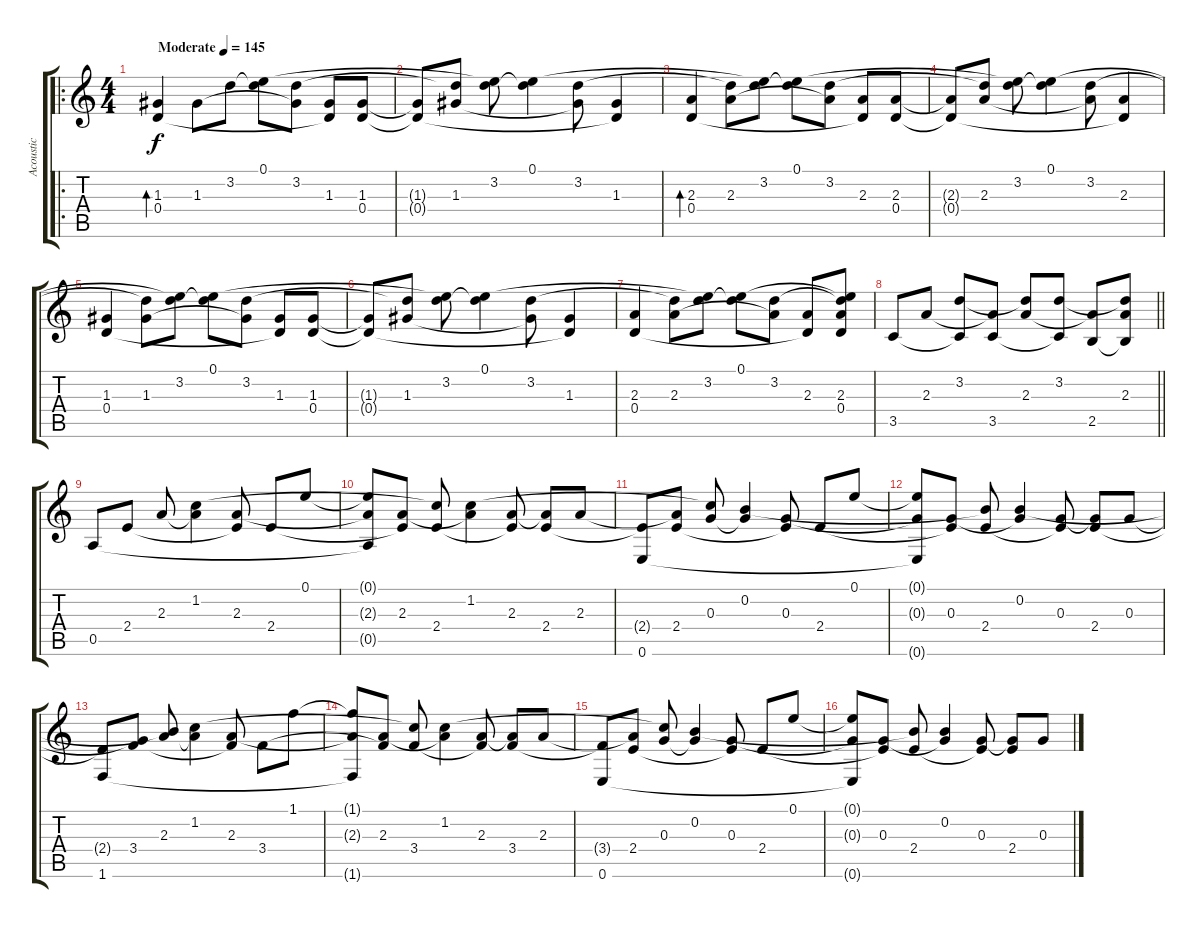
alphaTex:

\track ("Acoustic" "Acoustic") {instrument acousticguitarsteel}
\staff {score tabs}
\tuning (E4 B3 G3 D3 A2 E2) {hide}
\ro
\ts (4 4)
\tempo (145 "Moderate")
\clef g2
\ks c
(1.3 0.4).4{bd 60 dy f instrument acousticguitarsteel} 1.3.8 3.2.8 (0.1 3.2{t}).8 (3.2 1.3{t}).8 (1.3 0.4{t}).8 (1.3 0.4).8 |
(1.3{t} 0.4{t}).8 (3.2{t} 1.3).8 (0.1{t} 3.2).8 (0.1 3.2{t}).4 (3.2 1.3{t}).8 (1.3 0.4{t}).4 |
(2.3 0.4).4{bd 60} (3.2{t} 2.3).8 (0.1{t} 3.2).8 (0.1 3.2{t}).8 (3.2 2.3{t}).8 (2.3 0.4{t}).8 (2.3 0.4).8 |
(2.3{t} 0.4{t}).8 (3.2{t} 2.3).8 (0.1{t} 3.2).8 (0.1 3.2{t}).4 (3.2 2.3{t}).8 (2.3 0.4{t}).4 |
(1.3 0.4).4 (3.2{t} 1.3).8 (0.1{t} 3.2).8 (0.1 3.2{t}).8 (3.2 1.3{t}).8 (1.3 0.4{t}).8 (1.3 0.4).8 |
(1.3{t} 0.4{t}).8 (3.2{t} 1.3).8 (0.1{t} 3.2).8 (0.1 3.2{t}).4 (3.2 1.3{t}).8 (1.3 0.4{t}).4 |
(2.3 0.4).4 (3.2{t} 2.3).8 (0.1{t} 3.2).8 (0.1 3.2{t}).8 (3.2 2.3{t}).8 (2.3 0.4{t}).8 (0.1{t} 3.2{t} 2.3 0.4).8 |
\barLineRight lightlight
3.5.8 2.3.8 (3.2 3.5{t}).8 (2.3{t} 3.5).8 (3.2{t} 2.3).8 (3.2 3.5{t}).8 (2.3{t} 2.5).8 (3.2{t} 2.3 2.5{t}).8 |
0.5.8 2.4.8 2.3.8 (1.2 2.3{t}).4 (2.3 2.4{t}).8 2.4.8 0.1.8 |
(0.1{t} 2.3{t} 0.5{t}).8 (2.3 2.4{t}).8 (1.2{t} 2.4).8 (1.2 2.3{t}).4 (2.3 2.4{t}).8 (2.3{t} 2.4).8 2.3.8 |
(2.4{t} 0.6).8 (2.3{t} 2.4).8 (1.2{t} 0.3).8 (0.2 0.3{t}).4 (0.3 2.4{t}).8 2.4.8 0.1.8 |
(0.1{t} 0.3{t} 0.6{t}).8 (0.3 2.4{t}).8 (0.2{t} 2.4).8 (0.2 0.3{t}).4 (0.3 2.4{t}).8 (0.3{t} 2.4).8 0.3.8 |
(2.4{t} 1.6).8 (0.3{t} 3.4).8 (0.2{t} 2.3).8 (1.2 2.3{t}).4 (2.3 3.4{t}).8 3.4.8 1.1.8 |
(1.1{t} 2.3{t} 1.6{t}).8 (2.3 3.4{t}).8 (1.2{t} 3.4).8 (1.2 2.3{t}).4 (2.3 3.4{t}).8 (2.3{t} 3.4).8 2.3.8 |
(3.4{t} 0.6).8 (2.3{t} 2.4).8 (1.2{t} 0.3).8 (0.2 0.3{t}).4 (0.3 2.4{t}).8 2.4.8 0.1.8 |
(0.1{t} 0.3{t} 0.6{t}).8 (0.3 2.4{t}).8 (0.2{t} 2.4).8 (0.2 0.3{t}).4 (0.3 2.4{t}).8 (0.3{t} 2.4).8 0.3.8
